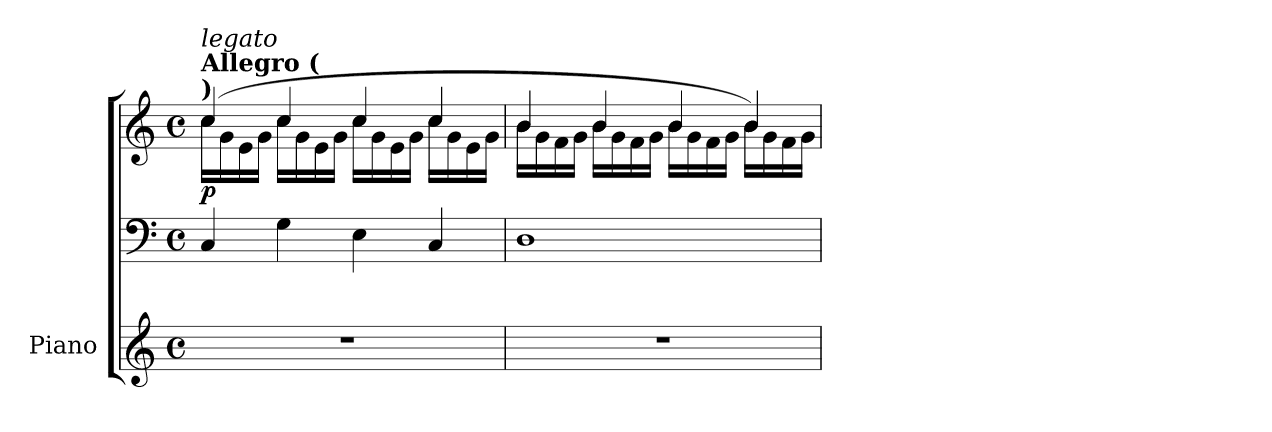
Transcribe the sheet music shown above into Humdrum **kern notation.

**kern	**kern	**kern	**dynam
*part1	*part1	*part1	*part1
*staff3	*staff2	*staff1	*staff1/2/3
*I"Piano	*	*	*
*I'Pno	*	*	*
!!LO:LB:g=z
*stria5	*	*	*
*clefG2	*clefF4	*clefG2	*
*k[]	*k[]	*k[]	*
*M4/4	*M4/4	*M4/4	*
*met(c)	*met(c)	*met(c)	*
*MM144	*MM144	*MM144	*
=1	=1	=1	=1
*	*	*^	*
!	!	!LO:TX:a:B:t=Allegro (	!	!
!	!	!LO:TX:a:B:t=)	!	!
!	!	!LO:TX:i:t=legato	!	!
!	!	!	!	!LO:DY:b
1r	4C/	(>4cc/	16cc>\LL	p
.	.	.	16g>\	.
.	.	.	16e>\	.
.	.	.	16g>\JJ	.
.	4G\	4cc/	16cc\LL	.
.	.	.	16g\	.
.	.	.	16e\	.
.	.	.	16g\JJ	.
.	4E\	4cc/	16cc\LL	.
.	.	.	16g\	.
.	.	.	16e\	.
.	.	.	16g\JJ	.
.	4C/	4cc/	16cc\LL	.
.	.	.	16g\	.
.	.	.	16e\	.
.	.	.	16g\JJ	.
=2	=2	=2	=2	=2
1r	1D	4b/	16b>\LL	.
.	.	.	16g\	.
.	.	.	16f\	.
.	.	.	16g\JJ	.
.	.	4b/	16b\LL	.
.	.	.	16g\	.
.	.	.	16f\	.
.	.	.	16g\JJ	.
.	.	4b/	16b\LL	.
.	.	.	16g\	.
.	.	.	16f\	.
.	.	.	16g\JJ	.
.	.	4b/)	16b\LL	.
.	.	.	16g\	.
.	.	.	16f\	.
.	.	.	16g\JJ	.
*	*	*v	*v	*
=	=	=	=
*-	*-	*-	*-
